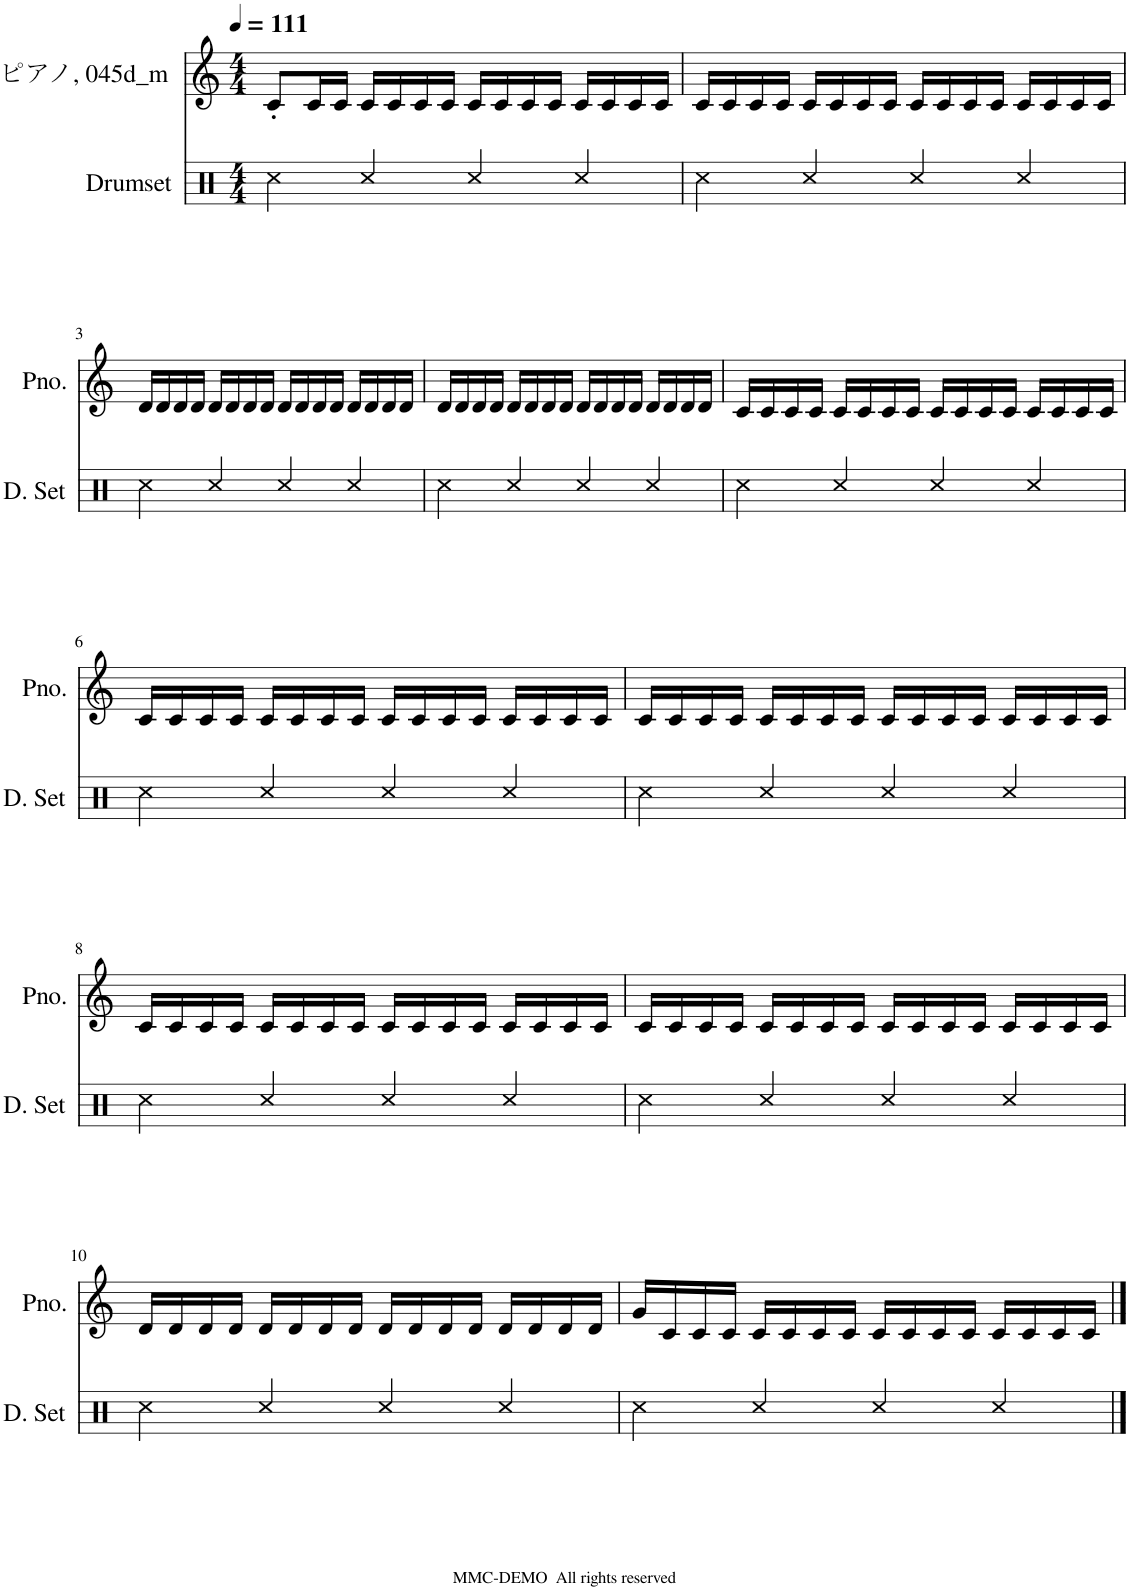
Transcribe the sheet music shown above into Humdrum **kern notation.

**kern	**kern
*part2	*part1
*staff2	*staff1
*I"Drumset	*I"ピアノ, 045d_m
*I'D. Set	*
*clefX	*clefG2
*k[]	*k[]
*M4/4	*M4/4
*MM111	*MM111
=1	=1
4Rcc\	8c'/L
.	16c/L
.	16c/JJ
4Rcc/	16c/LL
.	16c/
.	16c/
.	16c/JJ
4Rcc/	16c/LL
.	16c/
.	16c/
.	16c/JJ
4Rcc/	16c/LL
.	16c/
.	16c/
.	16c/JJ
=2	=2
4Rcc\	16c/LL
.	16c/
.	16c/
.	16c/JJ
4Rcc/	16c/LL
.	16c/
.	16c/
.	16c/JJ
4Rcc/	16c/LL
.	16c/
.	16c/
.	16c/JJ
4Rcc/	16c/LL
.	16c/
.	16c/
.	16c/JJ
!!LO:LB:g=z
=3	=3
4Rcc\	16d/LL
.	16d/
.	16d/
.	16d/JJ
4Rcc/	16d/LL
.	16d/
.	16d/
.	16d/JJ
4Rcc/	16d/LL
.	16d/
.	16d/
.	16d/JJ
4Rcc/	16d/LL
.	16d/
.	16d/
.	16d/JJ
=4	=4
4Rcc\	16d/LL
.	16d/
.	16d/
.	16d/JJ
4Rcc/	16d/LL
.	16d/
.	16d/
.	16d/JJ
4Rcc/	16d/LL
.	16d/
.	16d/
.	16d/JJ
4Rcc/	16d/LL
.	16d/
.	16d/
.	16d/JJ
=5	=5
4Rcc\	16c/LL
.	16c/
.	16c/
.	16c/JJ
4Rcc/	16c/LL
.	16c/
.	16c/
.	16c/JJ
4Rcc/	16c/LL
.	16c/
.	16c/
.	16c/JJ
4Rcc/	16c/LL
.	16c/
.	16c/
.	16c/JJ
!!LO:LB:g=z
=6	=6
4Rcc\	16c/LL
.	16c/
.	16c/
.	16c/JJ
4Rcc/	16c/LL
.	16c/
.	16c/
.	16c/JJ
4Rcc/	16c/LL
.	16c/
.	16c/
.	16c/JJ
4Rcc/	16c/LL
.	16c/
.	16c/
.	16c/JJ
=7	=7
4Rcc\	16c/LL
.	16c/
.	16c/
.	16c/JJ
4Rcc/	16c/LL
.	16c/
.	16c/
.	16c/JJ
4Rcc/	16c/LL
.	16c/
.	16c/
.	16c/JJ
4Rcc/	16c/LL
.	16c/
.	16c/
.	16c/JJ
!!LO:LB:g=z
=8	=8
4Rcc\	16c/LL
.	16c/
.	16c/
.	16c/JJ
4Rcc/	16c/LL
.	16c/
.	16c/
.	16c/JJ
4Rcc/	16c/LL
.	16c/
.	16c/
.	16c/JJ
4Rcc/	16c/LL
.	16c/
.	16c/
.	16c/JJ
=9	=9
4Rcc\	16c/LL
.	16c/
.	16c/
.	16c/JJ
4Rcc/	16c/LL
.	16c/
.	16c/
.	16c/JJ
4Rcc/	16c/LL
.	16c/
.	16c/
.	16c/JJ
4Rcc/	16c/LL
.	16c/
.	16c/
.	16c/JJ
!!LO:LB:g=z
=10	=10
4Rcc\	16d/LL
.	16d/
.	16d/
.	16d/JJ
4Rcc/	16d/LL
.	16d/
.	16d/
.	16d/JJ
4Rcc/	16d/LL
.	16d/
.	16d/
.	16d/JJ
4Rcc/	16d/LL
.	16d/
.	16d/
.	16d/JJ
=11	=11
4Rcc\	16g/LL
.	16c/
.	16c/
.	16c/JJ
4Rcc/	16c/LL
.	16c/
.	16c/
.	16c/JJ
4Rcc/	16c/LL
.	16c/
.	16c/
.	16c/JJ
4Rcc/	16c/LL
.	16c/
.	16c/
.	16c/JJ
==	==
*-	*-
